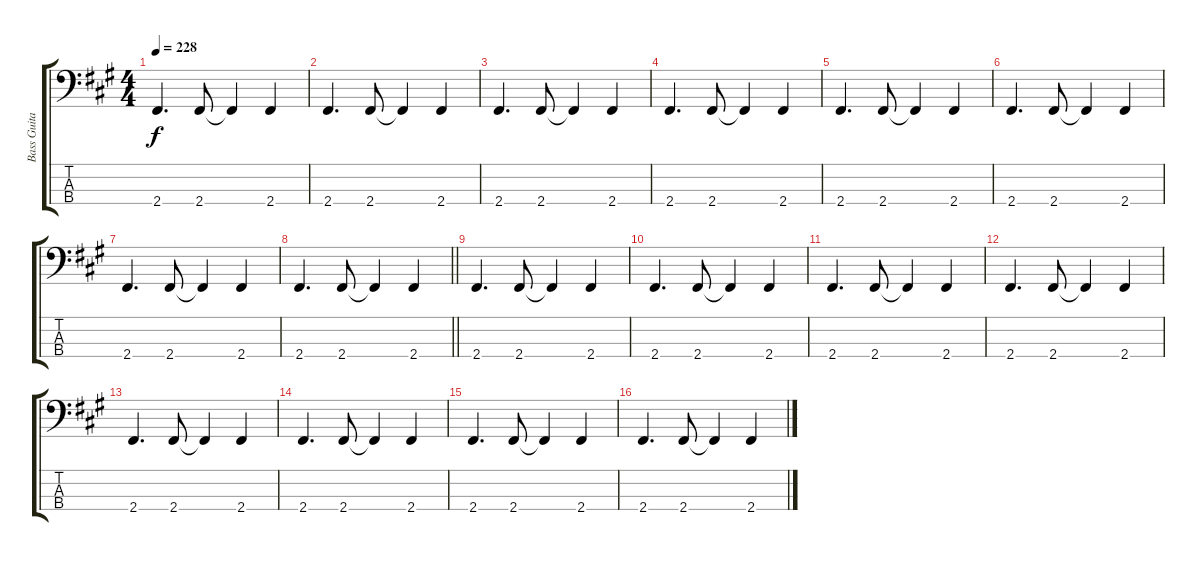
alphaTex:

\track ("Bass Guitar" "Bass Guita") {instrument electricbassfinger}
\staff {score tabs}
\tuning (G2 D2 A1 E1) {hide}
\ts (4 4)
\tempo 228
\clef f4
\ks a
2.4.4{d dy f} 2.4.8 2.4{t}.4 2.4.4 |
2.4.4{d} 2.4.8 2.4{t}.4 2.4.4 |
2.4.4{d} 2.4.8 2.4{t}.4 2.4.4 |
2.4.4{d} 2.4.8 2.4{t}.4 2.4.4 |
2.4.4{d} 2.4.8 2.4{t}.4 2.4.4 |
2.4.4{d} 2.4.8 2.4{t}.4 2.4.4 |
2.4.4{d} 2.4.8 2.4{t}.4 2.4.4 |
\barLineRight lightlight
2.4.4{d} 2.4.8 2.4{t}.4 2.4.4 |
2.4.4{d} 2.4.8 2.4{t}.4 2.4.4 |
2.4.4{d} 2.4.8 2.4{t}.4 2.4.4 |
2.4.4{d} 2.4.8 2.4{t}.4 2.4.4 |
2.4.4{d} 2.4.8 2.4{t}.4 2.4.4 |
2.4.4{d} 2.4.8 2.4{t}.4 2.4.4 |
2.4.4{d} 2.4.8 2.4{t}.4 2.4.4 |
2.4.4{d} 2.4.8 2.4{t}.4 2.4.4 |
2.4.4{d} 2.4.8 2.4{t}.4 2.4.4
